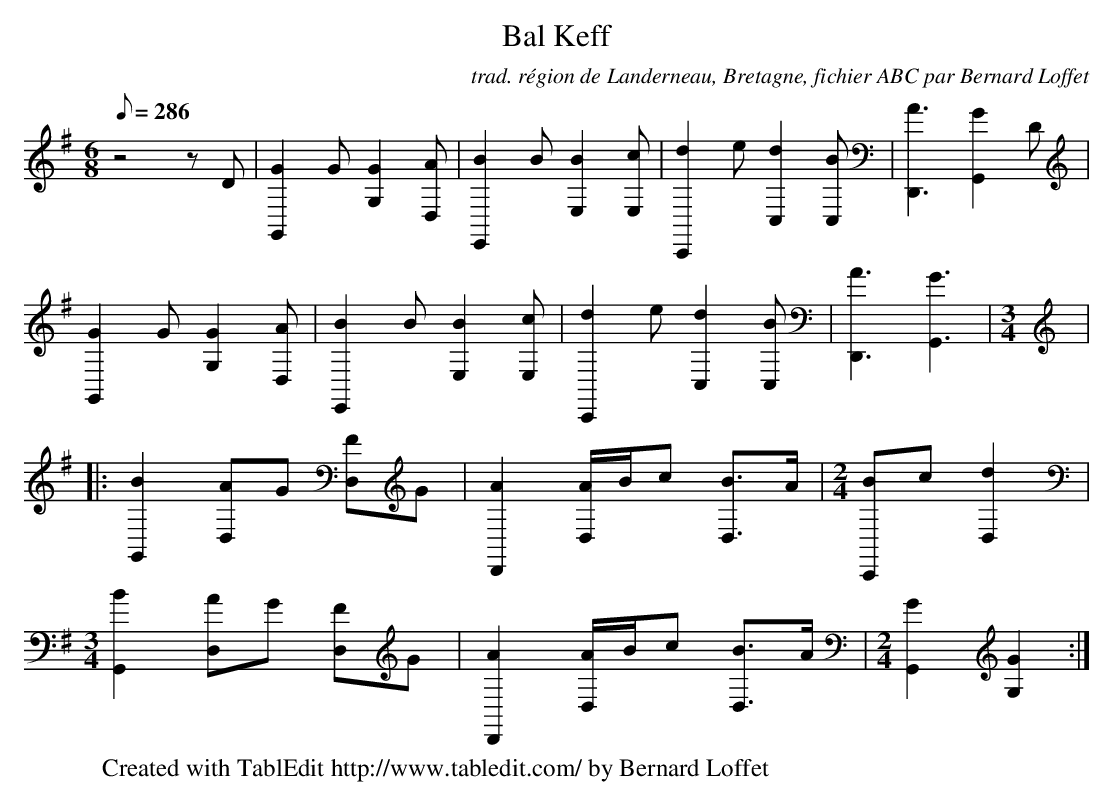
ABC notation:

X:1
T:Bal Keff
C:trad. région de Landerneau, Bretagne, fichier ABC par Bernard Loffet
L:1/8
Q:286
M:6/8
K:G
 z4 zD | [G2G,,2]G [G2G,2][AD,] | [B2E,,2]B [B2E,2][cE,] | [d2C,,2]e [d2C,2][BC,] | \
 [A3D,,3] [G2G,,2]D | [G2G,,2]G [G2G,2][AD,] | [B2E,,2]B [B2E,2][cE,] | [d2C,,2]e [d2C,2][BC,] | \
 [A3D,,3] [G3G,,3] | \
M:3/4
|: [B2G,,2] [AD,]G [FD,]G | [A2D,,2] [A/D,/]B/c [B3/2D,3/2]A/ | \
M:2/4
 [BC,,]c [d2D,2] | \
M:3/4
 [B2G,,2] [AD,]G [FD,]G | [A2D,,2] [A/D,/]B/c [B3/2D,3/2]A/ | \
M:2/4
 [G2G,,2] [G2G,2] :| \
W:Created with TablEdit http://www.tabledit.com/ by Bernard Loffet
